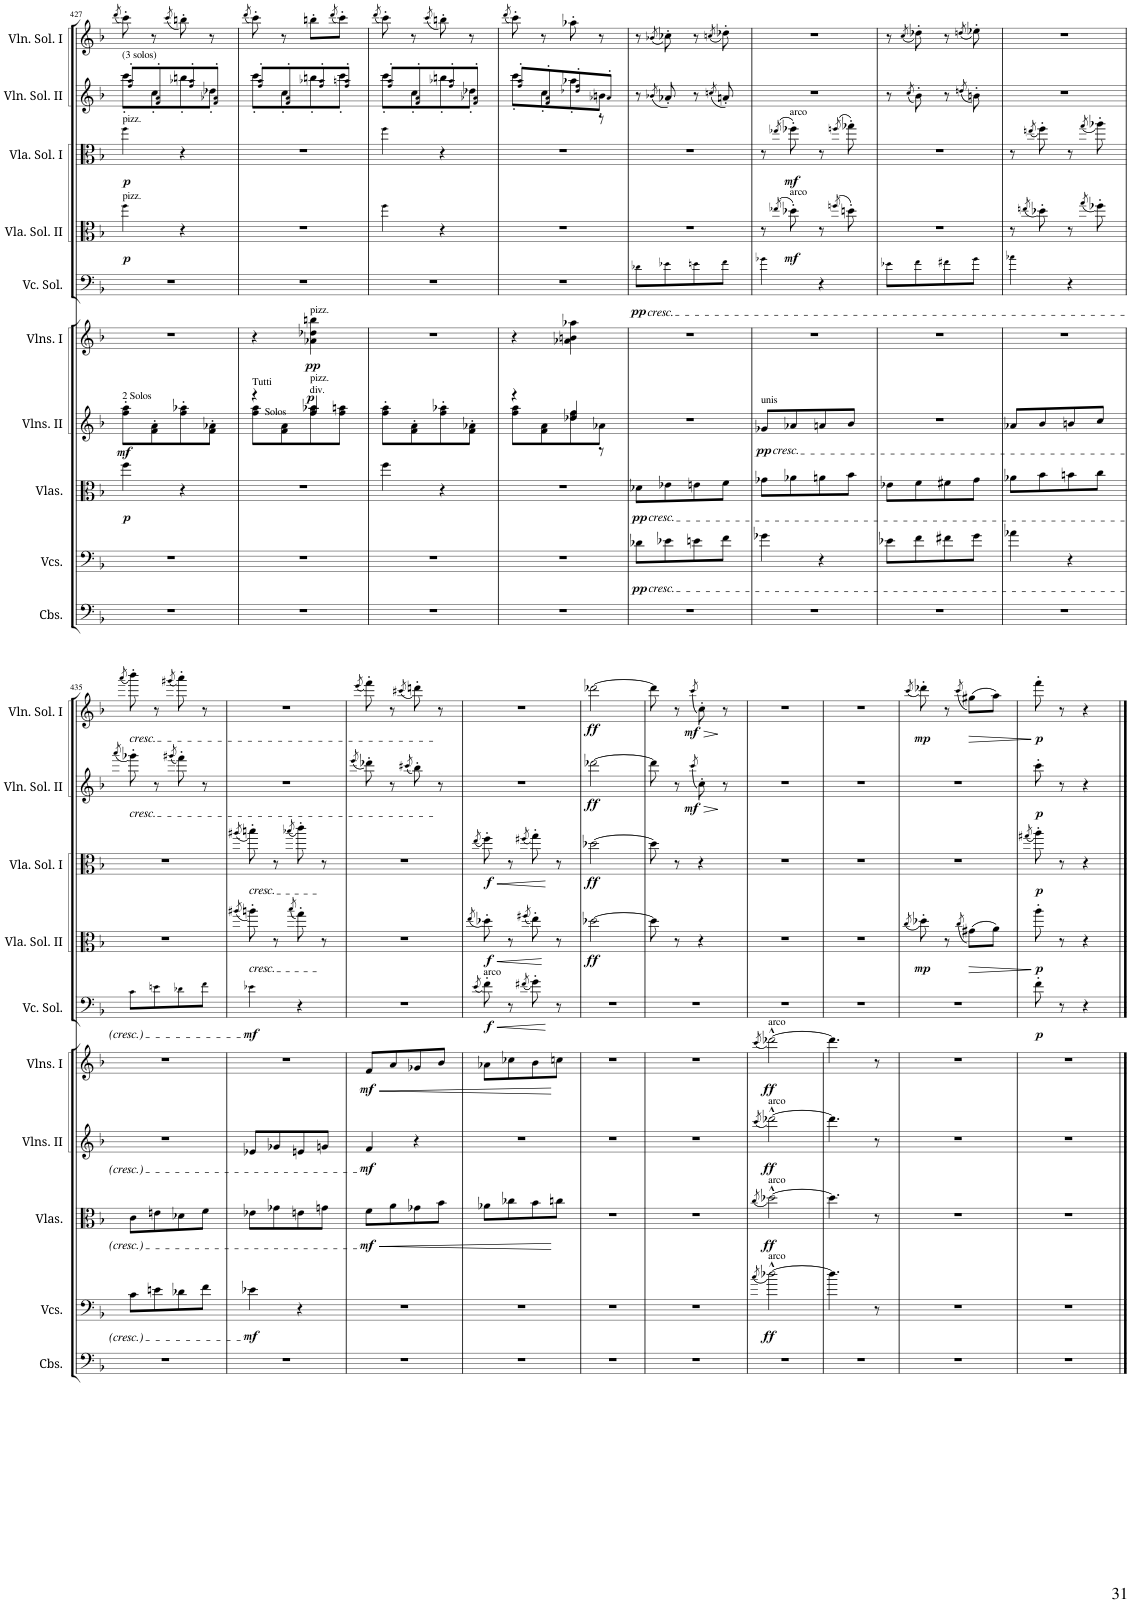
**kern	**kern	**dynam	**kern	**dynam	**kern	**dynam	**kern	**dynam	**kern	**dynam	**kern	**dynam	**kern	**dynam	**kern	**dynam	**kern	**dynam
*part10	*part9	*part9	*part8	*part8	*part7	*part7	*part6	*part6	*part5	*part5	*part4	*part4	*part3	*part3	*part2	*part2	*part1	*part1
*staff10	*staff9	*staff9	*staff8	*staff8	*staff7	*staff7	*staff6	*staff6	*staff5	*staff5	*staff4	*staff4	*staff3	*staff3	*staff2	*staff2	*staff1	*staff1
*I"Contrabasses	*I"Violoncellos	*	*I"Violas	*	*I"Violins II	*	*I"Violins I	*	*I"Violoncello Solo	*	*I"Viola Solo II	*	*I"Viola Solo I	*	*I"Violin Solo II	*	*I"Violin Solo I	*
*I'Cbs.	*I'Vcs.	*	*I'Vlas.	*	*I'Vlns. II	*	*I'Vlns. I	*	*I'Vc. Sol.	*	*I'Vla. Sol. II	*	*I'Vla. Sol. I	*	*I'Vln. Sol. II	*	*I'Vln. Sol. I	*
!!LO:PB:g=z
*clefF4	*clefF4	*	*clefC3	*	*clefG2	*	*clefG2	*	*clefF4	*	*clefC3	*	*clefC3	*	*clefG2	*	*clefG2	*
*Trd7c12	*	*	*	*	*	*	*	*	*	*	*	*	*	*	*	*	*	*
*k[b-]	*k[b-]	*	*k[b-]	*	*k[b-]	*	*k[b-]	*	*k[b-]	*	*k[b-]	*	*k[b-]	*	*k[b-]	*	*k[b-]	*
*M2/4	*M2/4	*	*M2/4	*	*M2/4	*	*M2/4	*	*M2/4	*	*M2/4	*	*M2/4	*	*M2/4	*	*M2/4	*
=427	=427	=427	=427	=427	=427	=427	=427	=427	=427	=427	=427	=427	=427	=427	=427	=427	=427	=427
.	.	.	.	.	.	.	.	.	.	.	.	.	.	.	.	.	(8qddd/	.
*	*	*	*	*	*	*	*	*	*	*	*	*	*	*	*^	*	*	*
!	!	!	!	!	!	!	!	!	!	!	!	!	!	!	!LO:TX:a:t=(3 solos)	!	!	!	!
!	!	!	!	!	!	!	!	!	!	!	!	!	!LO:TX:a:t=pizz.	!	!	!	!	!	!
!	!	!	!	!	!	!	!	!	!	!	!LO:TX:a:t=pizz.	!	!	!	!	!	!	!	!
!	!	!	!	!	!LO:TX:a:t=2 Solos	!	!	!	!	!	!	!	!	!	!	!	!	!	!
!	!	!	!	!LO:DY:b	!	!LO:DY:b	!	!	!	!	!	!LO:DY:b	!	!LO:DY:b	!	!	!	!	!
2r	2r	.	4ff\	p	8ff\' 8aa\'L	mf	2r	.	2r	.	4ff\	p	4ff\	p	8ccc'\L	8ff!/' 8aa!/'L	.	8ccc'\)	.
.	.	.	.	.	8f\' 8a\'	.	.	.	.	.	.	.	.	.	8cc'\	8f!/' 8a!/'	.	8r	.
.	.	.	.	.	.	.	.	.	.	.	.	.	.	.	.	.	.	(8qccc/	.
.	.	.	4r	.	8ff\' 8aa-X\'	.	.	.	.	.	4r	.	4r	.	8bbn'\	8ff!/' 8aa-X!/'	.	8bbn'\)	.
.	.	.	.	.	8f\' 8a-X\'J	.	.	.	.	.	.	.	.	.	8dd-X'\J	8f!/' 8a-X!/'J	.	8r	.
=428	=428	=428	=428	=428	=428	=428	=428	=428	=428	=428	=428	=428	=428	=428	=428	=428	=428	=428	=428
.	.	.	.	.	.	.	.	.	.	.	.	.	.	.	.	.	.	(8qddd/	.
*	*	*	*	*	*^	*	*	*	*	*	*	*	*	*	*	*	*	*	*
!	!	!	!	!	!LO:TX:a:t=Tutti	!	!	!	!	!	!	!	!	!	!	!	!	!	!	!
!	!	!	!	!	!LO:TX:a:t=Solos	!	!	!	!	!	!	!	!	!	!	!	!	!	!	!
2r	2r	.	2r	.	4r	8ff\ 8aa\L	.	4r	.	2r	.	2r	.	2r	.	8ccc'\L	8ff!/' 8aa!/'L	.	8ccc'\)	.
.	.	.	.	.	.	8f\ 8a\	.	.	.	.	.	.	.	.	.	8cc'\	8f!/' 8a!/'	.	8r	.
!	!	!	!	!	!	!	!	!LO:TX:a:t=pizz.	!	!	!	!	!	!	!	!	!	!	!	!
!	!	!	!	!	!LO:TX:a:t=div.	!	!	!	!	!	!	!	!	!	!	!	!	!	!	!
!	!	!	!	!	!LO:TX:a:t=pizz.	!	!	!	!	!	!	!	!	!	!	!	!	!	!	!
!	!	!	!	!	!	!	!LO:DY:b	!	!LO:DY:b	!	!	!	!	!	!	!	!	!	!	!
.	.	.	.	.	4ff/ 4aa-X/	8ff\ 8aa-\	p	4a-X\ 4dd-X\ 4bbn\	pp	.	.	.	.	.	.	8bbn'\	8ff!/' 8aa-X!/'	.	8bbn'\L	.
.	.	.	.	.	.	.	.	.	.	.	.	.	.	.	.	.	.	.	(8qddd/	.
.	.	.	.	.	.	8ff\ 8aan\J	.	.	.	.	.	.	.	.	.	8ccc'\J	8ff!/' 8aan!/'J	.	8ccc'\J)	.
*	*	*	*	*	*v	*v	*	*	*	*	*	*	*	*	*	*	*	*	*	*
=429	=429	=429	=429	=429	=429	=429	=429	=429	=429	=429	=429	=429	=429	=429	=429	=429	=429	=429	=429
.	.	.	.	.	.	.	.	.	.	.	.	.	.	.	.	.	.	(8qddd/	.
2r	2r	.	4ff\	.	8ff\' 8aa\'L	.	2r	.	2r	.	4ff\	.	4ff\	.	8ccc'\L	8ff!/' 8aa!/'L	.	8ccc'\)	.
.	.	.	.	.	8f\' 8a\'	.	.	.	.	.	.	.	.	.	8cc'\	8f!/' 8a!/'	.	8r	.
.	.	.	.	.	.	.	.	.	.	.	.	.	.	.	.	.	.	(8qccc/	.
.	.	.	4r	.	8ff\' 8aa-X\'	.	.	.	.	.	4r	.	4r	.	8bbn'\	8ff!/' 8aa-X!/'	.	8bbn'\)	.
.	.	.	.	.	8f\' 8a-X\'J	.	.	.	.	.	.	.	.	.	8dd-X'\J	8f!/' 8a-X!/'J	.	8r	.
*	*	*	*	*	*	*	*	*	*	*	*	*	*	*	*v	*v	*	*	*
=430	=430	=430	=430	=430	=430	=430	=430	=430	=430	=430	=430	=430	=430	=430	=430	=430	=430	=430
.	.	.	.	.	.	.	.	.	.	.	.	.	.	.	.	.	(8qddd/	.
*	*	*	*	*	*^	*	*	*	*	*	*	*	*	*	*^	*	*	*
*	*	*	*	*	*	*^	*	*	*	*	*	*	*	*	*	*	*^	*	*	*
2r	2r	.	2r	.	4r	8ff\ 8aa\L	4.ryy	.	4r	.	2r	.	2r	.	2r	.	8ccc'\L	8ff!/' 8aa!/'L	4.ryy	.	8ccc'\)	.
.	.	.	.	.	.	8f\ 8a\	.	.	.	.	.	.	.	.	.	.	8cc'\	8f!/' 8a!/'	.	.	8r	.
.	.	.	.	.	4dd-X/ 4ff/	8dd-\ 8ff\	.	.	4a-X\ 4bn\ 4aa-X\	.	.	.	.	.	.	.	8aa-X'\	8dd-X!/' 8ff!/'	.	.	8aa-X'\	.
.	.	.	.	.	.	8a-X\J	8r	.	.	.	.	.	.	.	.	.	8bn'\J	8a-X'!/J	8r	.	8r	.
=431	=431	=431	=431	=431	=431	=431	=431	=431	=431	=431	=431	=431	=431	=431	=431	=431	=431	=431	=431	=431	=431	=431
!	!	!	!	!	!	!	!	!	!	!	!LO:TX:b:i:t=cresc.	!	!	!	!	!	!	!	!	!	!	!
!	!	!	!LO:TX:b:i:t=cresc.	!	!	!	!	!	!	!	!	!	!	!	!	!	!	!	!	!	!	!
!	!LO:TX:b:i:t=cresc.	!	!	!	!	!	!	!	!	!	!	!	!	!	!	!	!	!	!	!	!	!
!	!	!LO:DY:b	!	!LO:DY:b	!	!	!	!	!	!	!	!LO:DY:b	!	!	!	!	!	!	!	!	!	!
*	*	*	*	*	*v	*v	*v	*	*	*	*	*	*	*	*	*	*v	*v	*v	*	*	*
2r	8d-X\L	pp	8d-X\L	pp	2r	.	2r	.	8d-X\L	pp	2r	.	2r	.	8r	.	8r	.
.	.	.	.	.	.	.	.	.	.	.	.	.	.	.	(8qb-X/	.	(8qb-X/	.
.	8e-X\	.	8e-X\	.	.	.	.	.	8e-X\	.	.	.	.	.	8a-X'/)	.	8cc-X'\)	.
.	8en\	.	8en\	.	.	.	.	.	8en\	.	.	.	.	.	8r	.	8r	.
.	.	.	.	.	.	.	.	.	.	.	.	.	.	.	(8qccn/	.	(8qccn/	.
.	8f\J	.	8f\J	.	.	.	.	.	8f\J	.	.	.	.	.	8an'/)	.	8dd-X'\)	.
=432	=432	=432	=432	=432	=432	=432	=432	=432	=432	=432	=432	=432	=432	=432	=432	=432	=432	=432
!	!	!	!	!	!LO:TX:a:t=unis	!	!	!	!	!	!	!	!	!	!	!	!	!
!	!	!	!	!	!LO:TX:b:i:t=cresc.	!	!	!	!	!	!	!	!	!	!	!	!	!
!	!	!	!	!	!	!LO:DY:b	!	!	!	!	!	!	!	!	!	!	!	!
2r	4g-X\	.	8g-X\L	.	8g-X/L	pp	2r	.	4g-X\	.	8r	.	8r	.	2r	.	2r	.
.	.	.	.	.	.	.	.	.	.	.	(>8qee-X/	.	(>8qee-X/	.	.	.	.	.
!	!	!	!	!	!	!	!	!	!	!	!	!	!LO:TX:a:t=arco	!	!	!	!	!
!	!	!	!	!	!	!	!	!	!	!	!LO:TX:a:t=arco	!	!	!	!	!	!	!
!	!	!	!	!	!	!	!	!	!	!	!	!LO:DY:b	!	!LO:DY:b	!	!	!	!
.	.	.	8a-X\	.	8a-X/	.	.	.	.	.	8dd-X'\)	mf	8ff-X'\)	mf	.	.	.	.
.	4r	.	8an\	.	8an/	.	.	.	4r	.	8r	.	8r	.	.	.	.	.
.	.	.	.	.	.	.	.	.	.	.	(>8qffn/	.	(>8qffn/	.	.	.	.	.
.	.	.	8b-\J	.	8b-/J	.	.	.	.	.	8ddn'\)	.	8gg-X'\)	.	.	.	.	.
=433	=433	=433	=433	=433	=433	=433	=433	=433	=433	=433	=433	=433	=433	=433	=433	=433	=433	=433
2r	8e-X\L	.	8e-X\L	.	2r	.	2r	.	8e-X\L	.	2r	.	2r	.	8r	.	8r	.
.	.	.	.	.	.	.	.	.	.	.	.	.	.	.	(8qcc/	.	(8qcc/	.
.	8f\	.	8f\	.	.	.	.	.	8f\	.	.	.	.	.	8b-'\)	.	8dd-X'\)	.
.	8f#X\	.	8f#X\	.	.	.	.	.	8f#X\	.	.	.	.	.	8r	.	8r	.
.	.	.	.	.	.	.	.	.	.	.	.	.	.	.	(8qddn/	.	(8qddn/	.
.	8g\J	.	8g\J	.	.	.	.	.	8g\J	.	.	.	.	.	8bn'\)	.	8ee-X'\)	.
=434	=434	=434	=434	=434	=434	=434	=434	=434	=434	=434	=434	=434	=434	=434	=434	=434	=434	=434
2r	4a-X\	.	8a-X\L	.	8a-X/L	.	2r	.	4a-X\	.	8r	.	8r	.	2r	.	2r	.
.	.	.	.	.	.	.	.	.	.	.	(8qeen/	.	(8qeen/	.	.	.	.	.
.	.	.	8b-\	.	8b-/	.	.	.	.	.	8dd-X'\)	.	8ff'\)	.	.	.	.	.
.	4r	.	8bn\	.	8bn/	.	.	.	4r	.	8r	.	8r	.	.	.	.	.
.	.	.	.	.	.	.	.	.	.	.	(8qgg/	.	(8qgg/	.	.	.	.	.
.	.	.	8cc\J	.	8cc/J	.	.	.	.	.	8ff-X'\)	.	8aa-X'\)	.	.	.	.	.
!!LO:LB:g=z
=435	=435	=435	=435	=435	=435	=435	=435	=435	=435	=435	=435	=435	=435	=435	=435	=435	=435	=435
.	.	.	.	.	.	.	.	.	.	.	.	.	.	.	(8qaaa/	.	(8qaaa/	.
!	!	!	!	!	!	!	!	!	!	!	!	!	!	!	!	!	!LO:TX:b:i:t=cresc.	!
!	!	!	!	!	!	!	!	!	!	!	!	!	!	!	!LO:TX:b:i:t=cresc.	!	!	!
2r	8c\L	.	8c\L	.	2r	.	2r	.	8c\L	.	2r	.	2r	.	8ggg-X'\)	.	8bbb-'\)	.
.	8en\	.	8en\	.	.	.	.	.	8en\	.	.	.	.	.	8r	.	8r	.
.	.	.	.	.	.	.	.	.	.	.	.	.	.	.	(8qggg#X/	.	(8qggg#X/	.
.	8d-X\	.	8d-X\	.	.	.	.	.	8d-X\	.	.	.	.	.	8fff'\)	.	8aaa'\)	.
.	8f\J	.	8f\J	.	.	.	.	.	8f\J	.	.	.	.	.	8r	.	8r	.
=436	=436	=436	=436	=436	=436	=436	=436	=436	=436	=436	=436	=436	=436	=436	=436	=436	=436	=436
.	.	.	.	.	.	.	.	.	.	.	(8qaa#X/	.	(8qaa#X/	.	.	.	.	.
!	!	!	!	!	!	!	!	!	!	!	!	!	!LO:TX:b:i:t=cresc.	!	!	!	!	!
!	!	!	!	!	!	!	!	!	!	!	!LO:TX:b:i:t=cresc.	!	!	!	!	!	!	!
!	!	!LO:DY:b	!	!	!	!	!	!	!	!LO:DY:b	!	!	!	!	!	!	!	!
2r	4e-X\	mf	8e-X\L	.	8e-X/L	.	2r	.	4e-X\	mf	8aan'\)	.	8bbn'\)	.	2r	.	2r	.
.	.	.	8g-X\	.	8g-X/	.	.	.	.	.	8r	.	8r	.	.	.	.	.
.	.	.	.	.	.	.	.	.	.	.	(8qbb-/	.	(8qbb-X/	.	.	.	.	.
.	4r	.	8en\	.	8en/	.	.	.	4r	.	8gg'\)	.	8ccc'\)	.	.	.	.	.
.	.	.	8gn\J	.	8gn/J	.	.	.	.	.	8r	.	8r	.	.	.	.	.
=437	=437	=437	=437	=437	=437	=437	=437	=437	=437	=437	=437	=437	=437	=437	=437	=437	=437	=437
.	.	.	.	.	.	.	.	.	.	.	.	.	.	.	(8qeee/	.	(8qeee/	.
!	!	!	!	!LO:HP:b	!	!	!	!LO:HP:b	!	!	!	!	!	!	!	!	!	!
!	!	!	!	!LO:DY:n=1:b	!	!LO:DY:b	!	!LO:DY:n=1:b	!	!	!	!	!	!	!	!	!	!
2r	2r	.	8f\L	< mf	4f/	mf	8f/L	< mf	2r	.	2r	.	2r	.	8ddd-X'\)	.	8fff'\)	.
.	.	.	8a\	.	.	.	8a/	.	.	.	.	.	.	.	8r	.	8r	.
.	.	.	.	.	.	.	.	.	.	.	.	.	.	.	(8qccc#X/	.	(8qccc#X/	.
.	.	.	8g-X\	.	4r	.	8g-X/	.	.	.	.	.	.	.	8bb-'\)	.	8dddn'\)	.
.	.	.	8b-\J	.	.	.	8b-/J	.	.	.	.	.	.	.	8r	.	8r	.
=438	=438	=438	=438	=438	=438	=438	=438	=438	=438	=438	=438	=438	=438	=438	=438	=438	=438	=438
.	.	.	.	.	.	.	.	.	(8qe/	.	(8qee/	.	(8qee/	.	.	.	.	.
!	!	!	!	!	!	!	!	!	!LO:TX:a:t=arco	!	!	!	!	!	!	!	!	!
!	!	!	!	!	!	!	!	!	!	!LO:DY:b	!	!LO:DY:b	!	!LO:DY:b	!	!	!	!
2r	2r	.	8a-X\L	.	2r	.	8a-X\L	.	8f'\)	f	8dd-X'\)	f	8ff'\)	f	2r	.	2r	.
.	.	.	8cc-X\	.	.	.	8cc-X\	.	8r	.	8r	.	8r	.	.	.	.	.
.	.	.	.	.	.	.	.	.	(8qf#X/	.	(8qff#X/	.	(8qff#X/	.	.	.	.	.
.	.	.	8b-\	.	.	.	8b-\	.	8g'\)	.	8ee'\)	.	8gg'\)	.	.	.	.	.
.	.	.	8ccn\J	[	.	.	8ccn\J	[	8r	.	8r	.	8r	.	.	.	.	.
=439	=439	=439	=439	=439	=439	=439	=439	=439	=439	=439	=439	=439	=439	=439	=439	=439	=439	=439
!	!	!	!	!	!	!	!	!	!	!	!	!LO:DY:b	!	!LO:DY:b	!	!LO:DY:b	!	!LO:DY:b
2r	2r	.	2r	.	2r	.	2r	.	2r	.	[2dd-X\	ff	[2dd-X\	ff	[2ddd-X\	ff	[2ddd-X\	ff
=440	=440	=440	=440	=440	=440	=440	=440	=440	=440	=440	=440	=440	=440	=440	=440	=440	=440	=440
2r	2r	.	2r	.	2r	.	2r	.	2r	.	8dd-\]	.	8dd-\]	.	8ddd-\]	.	8ddd-\]	.
.	.	.	.	.	.	.	.	.	.	.	8r	.	8r	.	8r	.	8r	.
.	.	.	.	.	.	.	.	.	.	.	.	.	.	.	(8qccc/	.	(8qccc/	.
!	!	!	!	!	!	!	!	!	!	!	!	!	!	!	!	!LO:DY:b	!	!LO:DY:b
.	.	.	.	.	.	.	.	.	.	.	4r	.	4r	.	8cc'\)	mf	8cc'\)	mf
.	.	.	.	.	.	.	.	.	.	.	.	.	.	.	8r	.	8r	.
=441	=441	=441	=441	=441	=441	=441	=441	=441	=441	=441	=441	=441	=441	=441	=441	=441	=441	=441
.	(8qcc/	.	(8qcc/	.	(8qccc/	.	(8qccc/	.	.	.	.	.	.	.	.	.	.	.
!	!	!	!	!	!	!	!LO:TX:a:t=arco	!	!	!	!	!	!	!	!	!	!	!
!	!	!	!	!	!LO:TX:a:t=arco	!	!	!	!	!	!	!	!	!	!	!	!	!
!	!	!	!LO:TX:a:t=arco	!	!	!	!	!	!	!	!	!	!	!	!	!	!	!
!	!LO:TX:a:t=arco	!	!	!	!	!	!	!	!	!	!	!	!	!	!	!	!	!
!	!	!LO:DY:b	!	!LO:DY:b	!	!LO:DY:b	!	!LO:DY:b	!	!	!	!	!	!	!	!	!	!
2r	[2dd-X^^\)	ff	[2dd-X^^\)	ff	[2ddd-X^^\)	ff	[2ddd-X^^\)	ff	2r	.	2r	.	2r	.	2r	.	2r	.
=442	=442	=442	=442	=442	=442	=442	=442	=442	=442	=442	=442	=442	=442	=442	=442	=442	=442	=442
2r	4.dd-\]	.	4.dd-\]	.	4.ddd-\]	.	4.ddd-\]	.	2r	.	2r	.	2r	.	2r	.	2r	.
.	8r	.	8r	.	8r	.	8r	.	.	.	.	.	.	.	.	.	.	.
=443	=443	=443	=443	=443	=443	=443	=443	=443	=443	=443	=443	=443	=443	=443	=443	=443	=443	=443
.	.	.	.	.	.	.	.	.	.	.	(8qcc/	.	.	.	.	.	(8qccc/	.
!	!	!	!	!	!	!	!	!	!	!	!	!LO:DY:b	!	!	!	!	!	!LO:DY:b
2r	2r	.	2r	.	2r	.	2r	.	2r	.	8dd-X'\)	mp	2r	.	2r	.	8ddd-X'\)	mp
.	.	.	.	.	.	.	.	.	.	.	8r	.	.	.	.	.	8r	.
.	.	.	.	.	.	.	.	.	.	.	(8qcc/	.	.	.	.	.	(8qccc/	.
.	.	.	.	.	.	.	.	.	.	.	(8g#X\L)	.	.	.	.	.	(8gg#X\L)	.
.	.	.	.	.	.	.	.	.	.	.	8a\J)	.	.	.	.	.	8aa\J)	.
=444	=444	=444	=444	=444	=444	=444	=444	=444	=444	=444	=444	=444	=444	=444	=444	=444	=444	=444
.	.	.	.	.	.	.	.	.	.	.	.	.	(8qgg#X/	.	.	.	.	.
!	!	!	!	!	!	!	!	!	!	!LO:DY:b	!	!LO:DY:b	!	!LO:DY:b	!	!LO:DY:b	!	!LO:DY:b
2r	2r	.	2r	.	2r	.	2r	.	8f'\	p	8aa'\	p	8aa'\)	p	8ccc'\	p	8fff'\	p
.	.	.	.	.	.	.	.	.	8r	.	8r	.	8r	.	8r	.	8r	.
.	.	.	.	.	.	.	.	.	4r	.	4r	.	4r	.	4r	.	4r	.
==	==	==	==	==	==	==	==	==	==	==	==	==	==	==	==	==	==	==
*-	*-	*-	*-	*-	*-	*-	*-	*-	*-	*-	*-	*-	*-	*-	*-	*-	*-	*-
